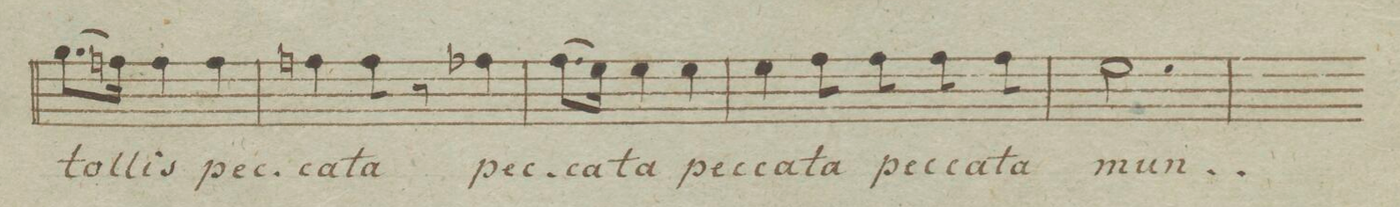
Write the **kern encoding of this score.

**kern	**text	**dynam
*I"Alto.	*	*
*clefC3	*	*
*k[b-e-a-d-g-]	*	*
*M3/4	*	*
(8.a-\L	tol-	.
16gn\Jk)	.	.
4g\	-lis	.
4g\	pec-	.
=38	=38	=38
4gn\	-ca-	.
8g\	-ta	.
8r	.	.
4g-X\	pec-	.
=39	=39	=39
(8.g-\L	-ca-	.
16f\Jk)	.	.
4f\	-ta	.
4f\	pec-	.
=40	=40	=40
4f\	-ca-	.
8g-\	-ta	.
8g-\	pec-	.
8g-\	-ca-	.
8g-\	-ta	.
=41	=41	=41
2.f\	mun-	.
=42	=42	=42
*-	*-	*-
